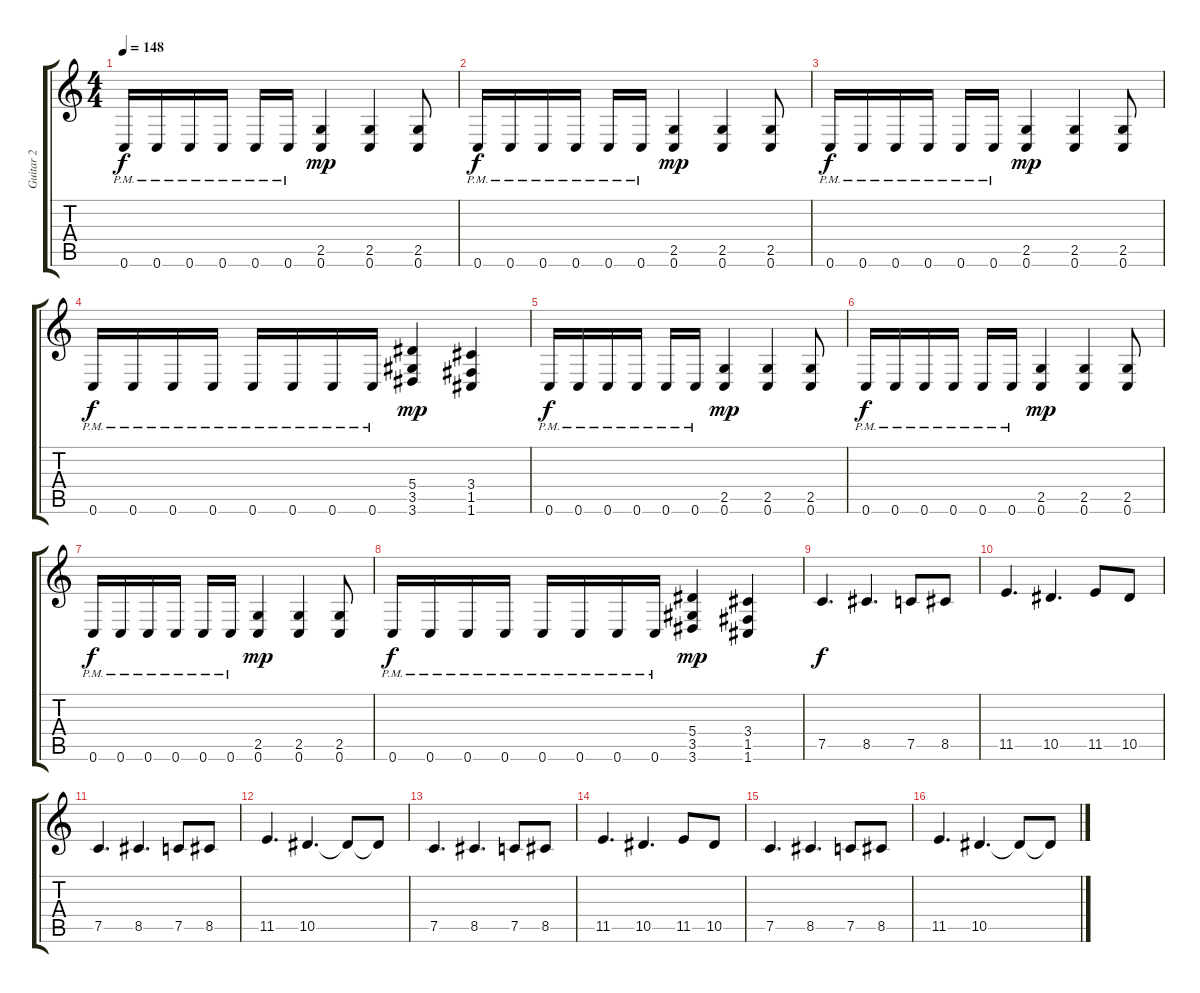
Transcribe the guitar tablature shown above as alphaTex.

\track ("Guitar 2" "Guitar 2") {instrument distortionguitar}
\staff {score tabs}
\tuning (C4 G3 Eb3 Bb2 F2 C2) {hide}
\ts (4 4)
\tempo 148
\clef g2
\ks c
0.6{pm}.16{dy f} 0.6{pm}.16 0.6{pm}.16 0.6{pm}.16 0.6{pm}.16 0.6{pm}.16 (2.5 0.6).4{dy mp} (2.5 0.6).4 (2.5 0.6).8 |
0.6{pm}.16{dy f} 0.6{pm}.16 0.6{pm}.16 0.6{pm}.16 0.6{pm}.16 0.6{pm}.16 (2.5 0.6).4{dy mp} (2.5 0.6).4 (2.5 0.6).8 |
0.6{pm}.16{dy f} 0.6{pm}.16 0.6{pm}.16 0.6{pm}.16 0.6{pm}.16 0.6{pm}.16 (2.5 0.6).4{dy mp} (2.5 0.6).4 (2.5 0.6).8 |
0.6{pm}.16{dy f} 0.6{pm}.16 0.6{pm}.16 0.6{pm}.16 0.6{pm}.16 0.6{pm}.16 0.6{pm}.16 0.6{pm}.16 (5.4 3.5 3.6).4{dy mp} (3.4 1.5 1.6).4 |
0.6{pm}.16{dy f} 0.6{pm}.16 0.6{pm}.16 0.6{pm}.16 0.6{pm}.16 0.6{pm}.16 (2.5 0.6).4{dy mp} (2.5 0.6).4 (2.5 0.6).8 |
0.6{pm}.16{dy f} 0.6{pm}.16 0.6{pm}.16 0.6{pm}.16 0.6{pm}.16 0.6{pm}.16 (2.5 0.6).4{dy mp} (2.5 0.6).4 (2.5 0.6).8 |
0.6{pm}.16{dy f} 0.6{pm}.16 0.6{pm}.16 0.6{pm}.16 0.6{pm}.16 0.6{pm}.16 (2.5 0.6).4{dy mp} (2.5 0.6).4 (2.5 0.6).8 |
0.6{pm}.16{dy f} 0.6{pm}.16 0.6{pm}.16 0.6{pm}.16 0.6{pm}.16 0.6{pm}.16 0.6{pm}.16 0.6{pm}.16 (5.4 3.5 3.6).4{dy mp} (3.4 1.5 1.6).4 |
7.5.4{d dy f} 8.5.4{d} 7.5.8 8.5.8 |
11.5.4{d} 10.5.4{d} 11.5.8 10.5.8 |
7.5.4{d} 8.5.4{d} 7.5.8 8.5.8 |
11.5.4{d} 10.5.4{d} 10.5{t}.8 10.5{t}.8 |
7.5.4{d} 8.5.4{d} 7.5.8 8.5.8 |
11.5.4{d} 10.5.4{d} 11.5.8 10.5.8 |
7.5.4{d} 8.5.4{d} 7.5.8 8.5.8 |
11.5.4{d} 10.5.4{d} 10.5{t}.8 10.5{t}.8
